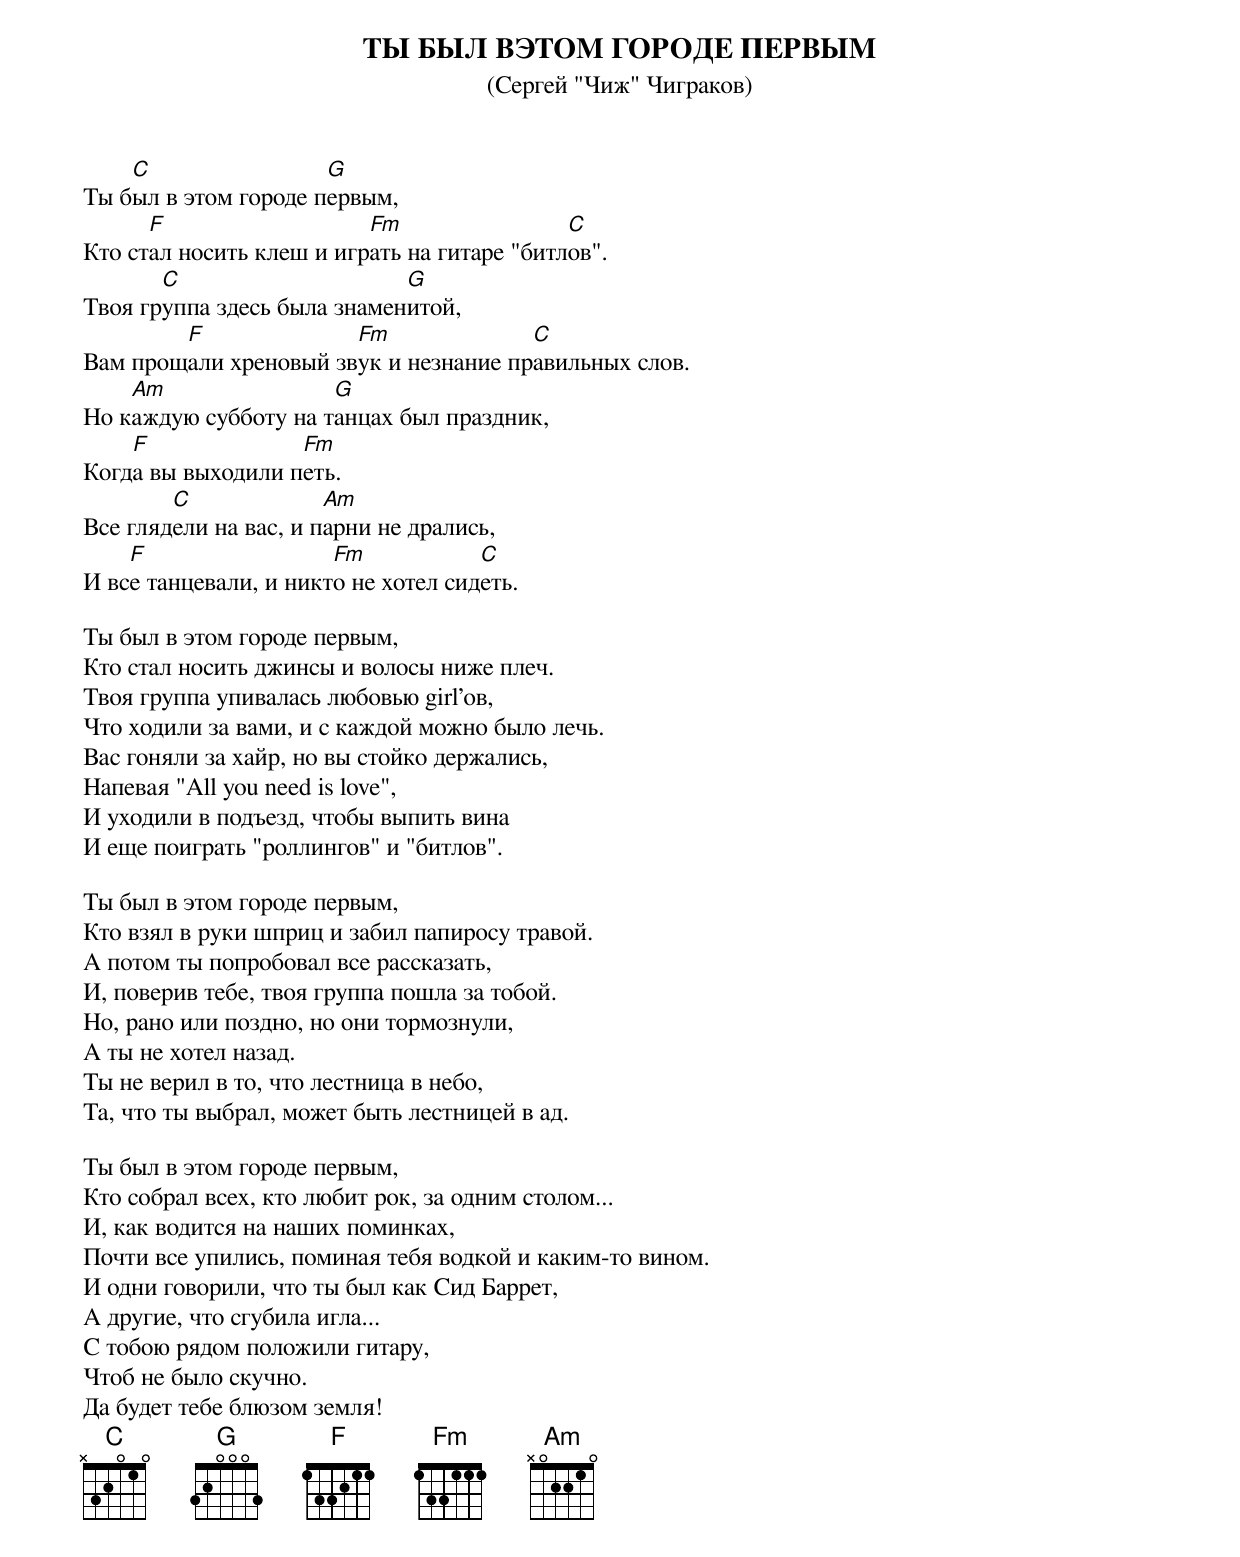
ТЫ БЫЛ ВЭТОМ ГОРОДЕ ПЕРВЫМ
(Сергей "Чиж" Чиграков)
    C                 G
Ты был в этом городе первым,
      F                   Fm                 C
Кто стал носить клеш и играть на гитаре "битлов".
       C                     G
Твоя группа здесь была знаменитой,
        F              Fm              C
Вам прощали хреновый звук и незнание правильных слов.
    Am                G
Но каждую субботу на танцах был праздник,
    F              Fm
Когда вы выходили петь.
        C              Am
Все глядели на вас, и парни не дрались,
    F                  Fm            C
И все танцевали, и никто не хотел сидеть.

Ты был в этом городе первым,
Кто стал носить джинсы и волосы ниже плеч.
Твоя группа упивалась любовью girl'ов,
Что ходили за вами, и с каждой можно было лечь.
Вас гоняли за хайр, но вы стойко держались,
Напевая "All you need is love",
И уходили в подъезд, чтобы выпить вина
И еще поиграть "роллингов" и "битлов".

Ты был в этом городе первым,
Кто взял в руки шприц и забил папиросу травой.
А потом ты попробовал все рассказать,
И, поверив тебе, твоя группа пошла за тобой.
Но, рано или поздно, но они тормознули,
А ты не хотел назад.
Ты не верил в то, что лестница в небо,
Та, что ты выбрал, может быть лестницей в ад.

Ты был в этом городе первым,
Кто собрал всех, кто любит рок, за одним столом...
И, как водится на наших поминках,
Почти все упились, поминая тебя водкой и каким-то вином.
И одни говорили, что ты был как Сид Баррет,
А другие, что сгубила игла...
С тобою рядом положили гитару,
Чтоб не было скучно.
Да будет тебе блюзом земля!
